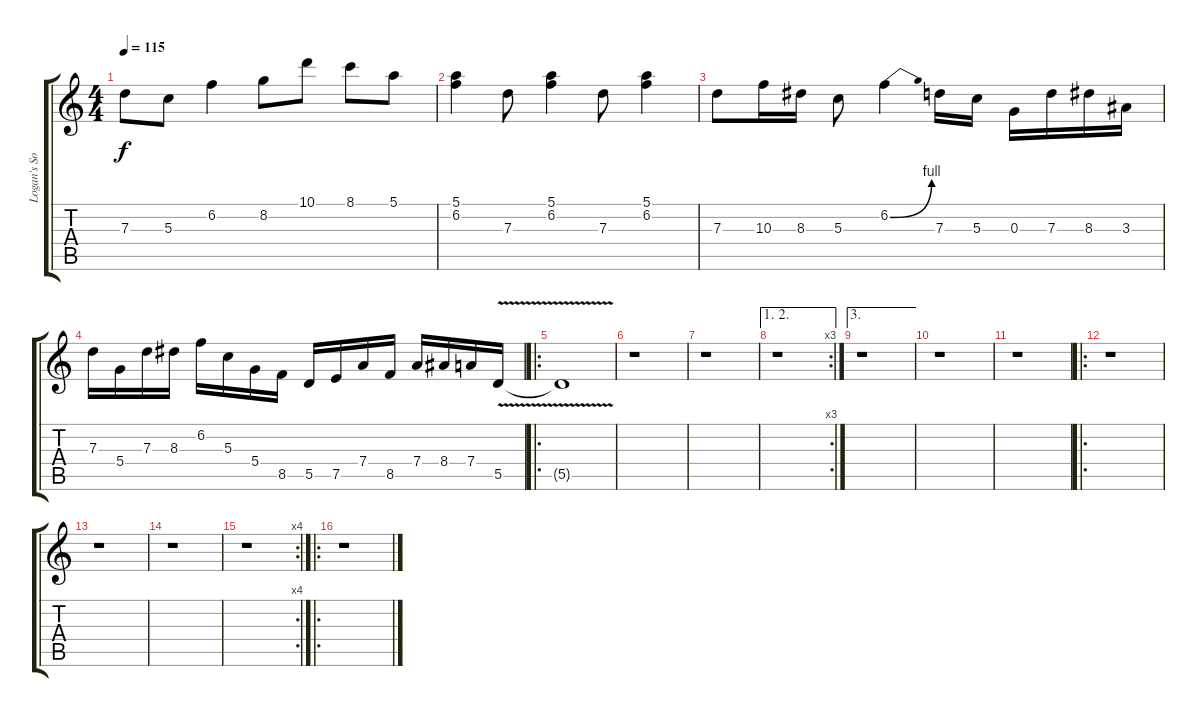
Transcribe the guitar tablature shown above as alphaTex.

\track ("Logan's Solo" "Logan's So") {instrument distortionguitar}
\staff {score tabs}
\tuning (E4 B3 G3 D3 A2 D2) {hide}
\ts (4 4)
\tempo 115
\clef g2
\ks c
7.3{t}.8{dy f} 5.3.8 6.2.4 8.2.8 10.1.8 8.1.8 5.1.8 |
(5.1 6.2).4 7.3.8 (5.1 6.2).4 7.3.8 (5.1 6.2).4 |
7.3.8 10.3.16 8.3.16 5.3.8 6.2{be (bend 0 0 60 4)}.4 7.3.16 5.3.16 0.3.16 7.3.16 8.3.16 3.3.16 |
7.3.16 5.4.16 7.3.16 8.3.16 6.2.16 5.3.16 5.4.16 8.5.16 5.5.16 7.5.16 7.4.16 8.5.16 7.4.16 8.4.16 7.4.16 5.5{v}.16 |
\ro
5.5{t}.1 |
r.1 |
r.1 |
\ae (1 2)
\rc 3
r.1 |
\ae 3
r.1 |
r.1 |
r.1 |
\ro
r.1 |
r.1 |
r.1 |
\rc 4
r.1 |
\ro
r.1
